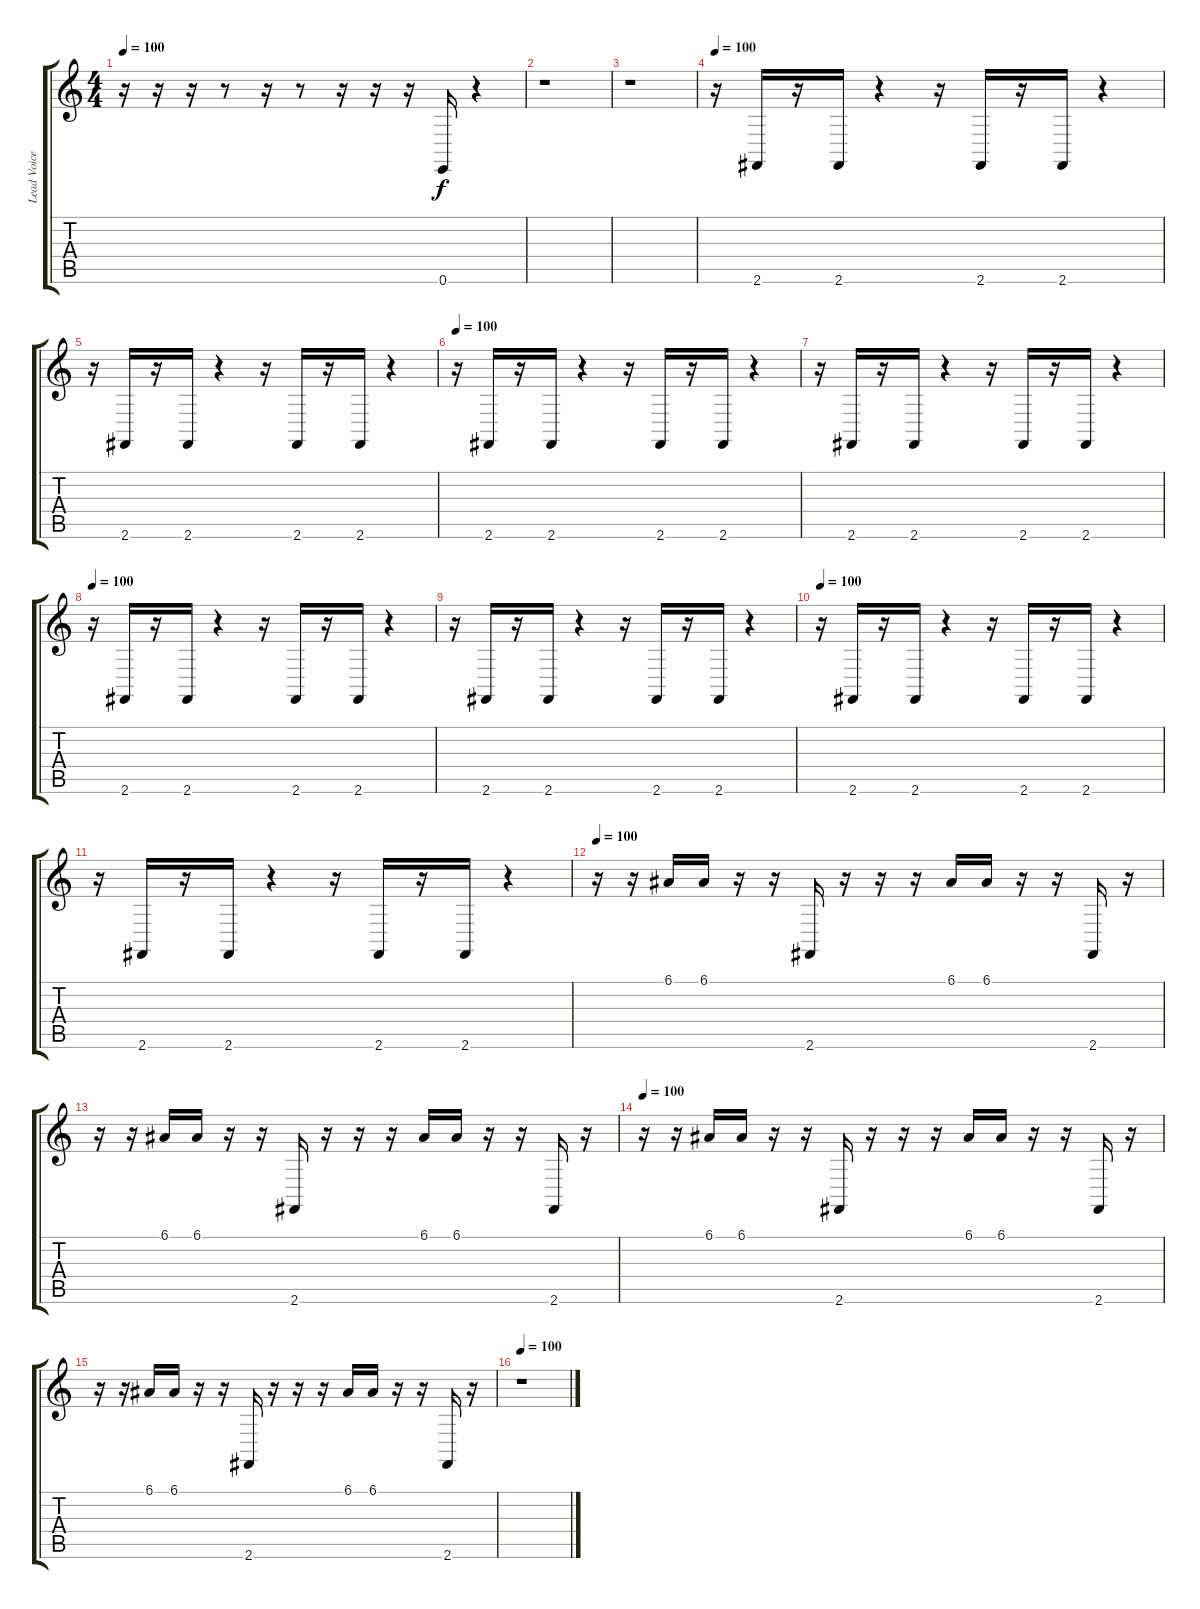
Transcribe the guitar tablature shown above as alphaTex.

\track ("Lead Voice 3" "Lead Voice") {instrument lead6voice}
\staff {score tabs}
\tuning (E4 B3 G3 D3 A2 E2) {hide}
\ts (4 4)
\tempo 100
\clef g2
\ks c
r.16{dy f} r.16 r.16 r.8 r.16 r.8 r.16 r.16 r.16 0.6.16 r.4 |
r.1 |
r.1 |
\tempo 100
r.16 2.6.16 r.16 2.6.16 r.4 r.16 2.6.16 r.16 2.6.16 r.4 |
r.16 2.6.16 r.16 2.6.16 r.4 r.16 2.6.16 r.16 2.6.16 r.4 |
\tempo 100
r.16 2.6.16 r.16 2.6.16 r.4 r.16 2.6.16 r.16 2.6.16 r.4 |
r.16 2.6.16 r.16 2.6.16 r.4 r.16 2.6.16 r.16 2.6.16 r.4 |
\tempo 100
r.16 2.6.16 r.16 2.6.16 r.4 r.16 2.6.16 r.16 2.6.16 r.4 |
r.16 2.6.16 r.16 2.6.16 r.4 r.16 2.6.16 r.16 2.6.16 r.4 |
\tempo 100
r.16 2.6.16 r.16 2.6.16 r.4 r.16 2.6.16 r.16 2.6.16 r.4 |
r.16 2.6.16 r.16 2.6.16 r.4 r.16 2.6.16 r.16 2.6.16 r.4 |
\tempo 100
r.16 r.16 6.1.16 6.1.16 r.16 r.16 2.6.16 r.16 r.16 r.16 6.1.16 6.1.16 r.16 r.16 2.6.16 r.16 |
r.16 r.16 6.1.16 6.1.16 r.16 r.16 2.6.16 r.16 r.16 r.16 6.1.16 6.1.16 r.16 r.16 2.6.16 r.16 |
\tempo 100
r.16 r.16 6.1.16 6.1.16 r.16 r.16 2.6.16 r.16 r.16 r.16 6.1.16 6.1.16 r.16 r.16 2.6.16 r.16 |
r.16 r.16 6.1.16 6.1.16 r.16 r.16 2.6.16 r.16 r.16 r.16 6.1.16 6.1.16 r.16 r.16 2.6.16 r.16 |
\tempo 100
r.1
